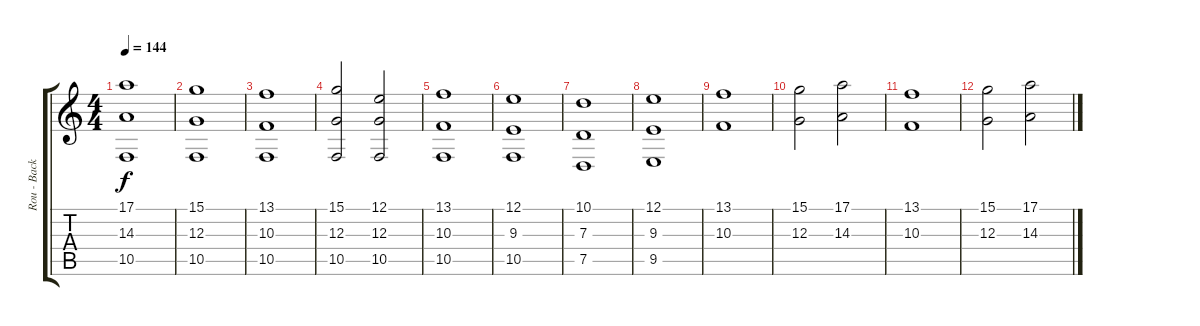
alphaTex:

\track ("Rou - Backing synth" "Rou - Back") {instrument tremolostrings}
\staff {score tabs}
\tuning (E4 C4 G3 C3 G2 C2) {hide}
\ts (4 4)
\tempo 144
\clef g2
\ks c
(17.1 14.3 10.5).1{dy f} |
(15.1 12.3 10.5).1 |
(13.1 10.3 10.5).1 |
(15.1 12.3 10.5).2 (12.1 12.3 10.5).2 |
(13.1 10.3 10.5).1 |
(12.1 9.3 10.5).1 |
(10.1 7.3 7.5).1 |
(12.1 9.3 9.5).1 |
(13.1 10.3).1 |
(15.1 12.3).2 (17.1 14.3).2 |
(13.1 10.3).1 |
(15.1 12.3).2 (17.1 14.3).2
